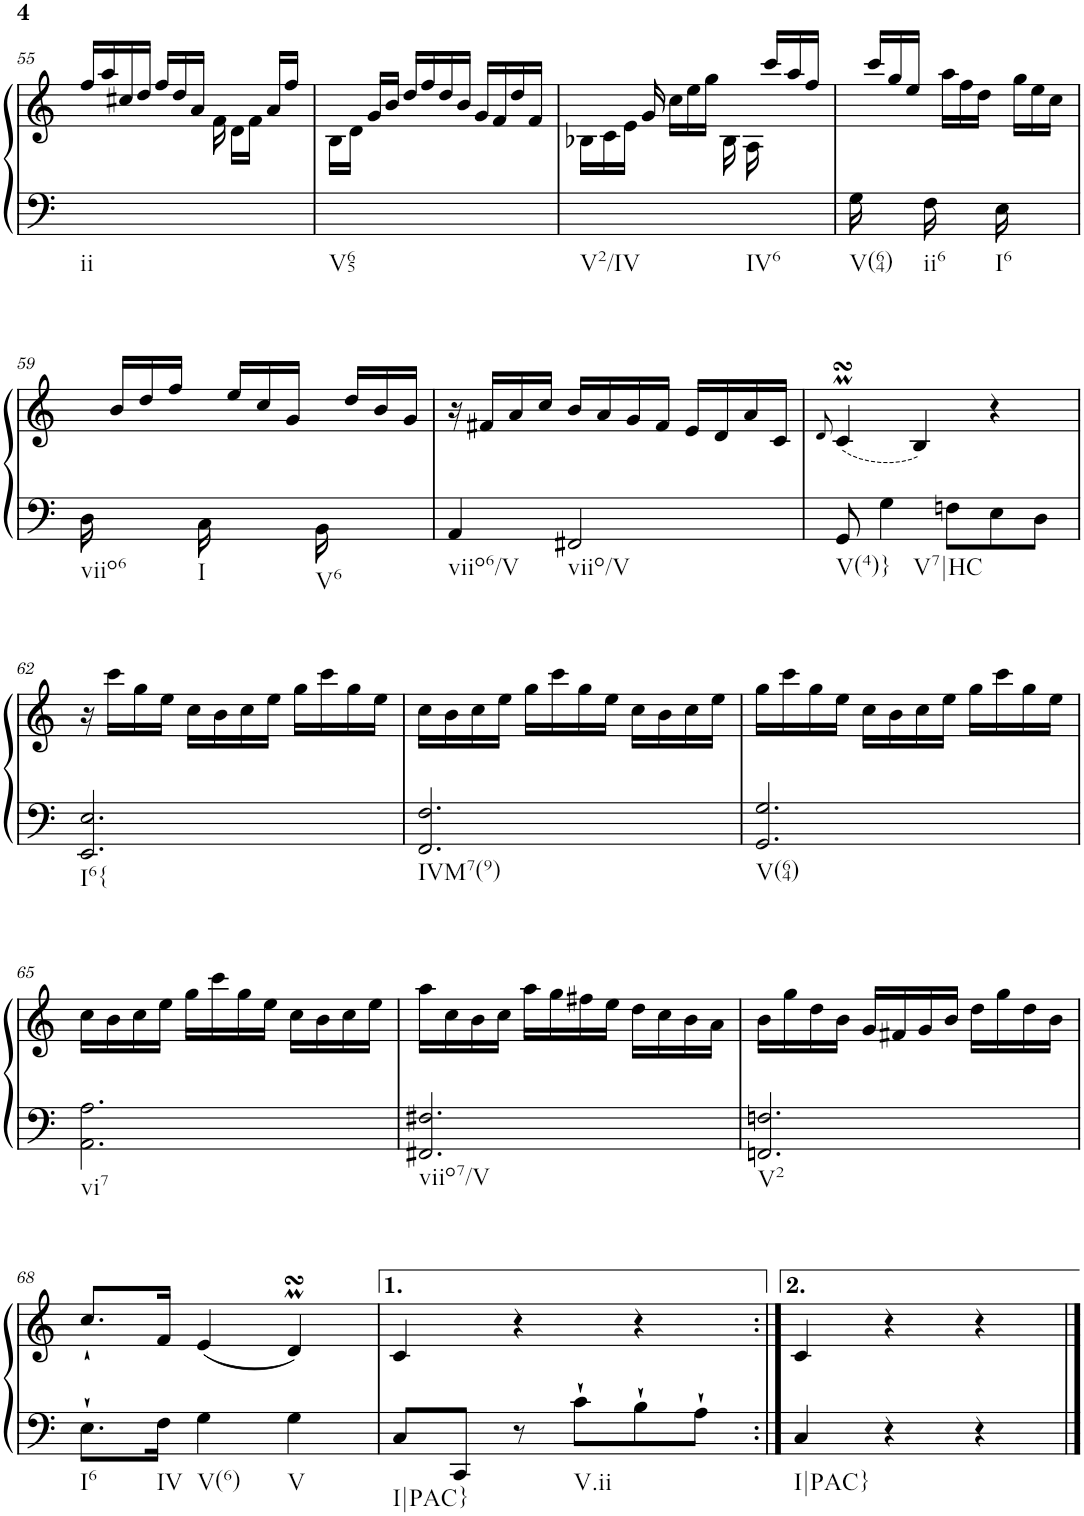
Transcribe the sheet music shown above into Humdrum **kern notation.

**kern	**kern
*part1	*part1
*staff2	*staff1
*I"Harpsichord	*
*I'Hch.	*
!!LO:PB:g=z
*clefF4	*clefG2
*k[]	*k[]
*M3/4	*M3/4
=55	=55
!LO:TX:b:t=ii	!
2.ryy	16ff/LL
.	16aa/
.	16cc#X/
.	16dd/JJ
.	16ff/LL
.	16dd/
.	16a/JJ
.	16f\
.	16d\LL
.	16f\JJ
.	16a/LL
.	16ff/JJ
=56	=56
!LO:TX:b:t=V65	!
2.ryy	16B\LL
.	16d\JJ
.	16g/LL
.	16b/JJ
.	16dd/LL
.	16ff/
.	16dd/
.	16b/JJ
.	16g/LL
.	16f/
.	16dd/
.	16f/JJ
=57	=57
!LO:TX:b:t=V2/IV	!
!LO:TX:b:t=IV6	!
2.ryy	16B-X\LL
.	16c\
.	16e\JJ
.	16g/
.	16cc\LL
.	16ee\
.	16gg\JJ
.	16B-\
.	16A\
.	16ccc/LL
.	16aa/
.	16ff/JJ
=58	=58
*^	*
!LO:TX:b:t=V(64)	!	!
!LO:TX:b:t=ii6	!	!
!LO:TX:b:t=I6	!	!
16G\	2.ryy	16ryy
8.ryy	.	16ccc/LL
.	.	16gg/
.	.	16ee/JJ
16F\	.	16ryy
8.ryy	.	16aa\LL
.	.	16ff\
.	.	16dd\JJ
16E\	.	16ryy
8.ryy	.	16gg\LL
.	.	16ee\
.	.	16cc\JJ
!!LO:LB:g=z
=59	=59	=59
!LO:TX:b:t=viio6	!	!
!LO:TX:b:t=I	!	!
!LO:TX:b:t=V6	!	!
16D\	2.ryy	16ryy
8.ryy	.	16b/LL
.	.	16dd/
.	.	16ff/JJ
16C\	.	16ryy
8.ryy	.	16ee/LL
.	.	16cc/
.	.	16g/JJ
16BB\	.	16ryy
8.ryy	.	16dd/LL
.	.	16b/
.	.	16g/JJ
*v	*v	*
=60	=60
!LO:TX:b:t=viio6/V	!
4AA/	16r
.	16f#X/LL
.	16a/
.	16cc/JJ
!LO:TX:b:t=viio/V	!
2FF#X/	16b/LL
.	16a/
.	16g/
.	16f#/JJ
.	16e/LL
.	16d/
.	16a/
.	16c/JJ
=61	=61
.	8qd/
!LO:TX:b:t=V(4)}	!
8GG/	(<4cMsSSs/
!LO:TX:b:t=V7|HC	!
4G\	.
.	4B/)
8Fn\L	.
8E\	4r
8D\J	.
!!LO:LB:g=z
=62	=62
!LO:TX:b:t=I6{	!
2.EE/ 2.E/	16r
.	16ccc\LL
.	16gg\
.	16ee\JJ
.	16cc\LL
.	16b\
.	16cc\
.	16ee\JJ
.	16gg\LL
.	16ccc\
.	16gg\
.	16ee\JJ
=63	=63
!LO:TX:b:t=IVM7(9)	!
2.FF/ 2.F/	16cc\LL
.	16b\
.	16cc\
.	16ee\JJ
.	16gg\LL
.	16ccc\
.	16gg\
.	16ee\JJ
.	16cc\LL
.	16b\
.	16cc\
.	16ee\JJ
=64	=64
!LO:TX:b:t=V(64)	!
2.GG/ 2.G/	16gg\LL
.	16ccc\
.	16gg\
.	16ee\JJ
.	16cc\LL
.	16b\
.	16cc\
.	16ee\JJ
.	16gg\LL
.	16ccc\
.	16gg\
.	16ee\JJ
!!LO:LB:g=z
=65	=65
!LO:TX:b:t=vi7	!
2.AA\ 2.A\	16cc\LL
.	16b\
.	16cc\
.	16ee\JJ
.	16gg\LL
.	16ccc\
.	16gg\
.	16ee\JJ
.	16cc\LL
.	16b\
.	16cc\
.	16ee\JJ
=66	=66
!LO:TX:b:t=viio7/V	!
2.FF#X/ 2.F#X/	16aa\LL
.	16cc\
.	16b\
.	16cc\JJ
.	16aa\LL
.	16gg\
.	16ff#X\
.	16ee\JJ
.	16dd\LL
.	16cc\
.	16b\
.	16a\JJ
=67	=67
!LO:TX:b:t=V2	!
2.FFn/ 2.Fn/	16b\LL
.	16gg\
.	16dd\
.	16b\JJ
.	16g/LL
.	16f#X/
.	16g/
.	16b/JJ
.	16dd\LL
.	16gg\
.	16dd\
.	16b\JJ
!!LO:LB:g=z
=68	=68
!LO:TX:b:t=I6	!
8.E`\L	8.cc`/L
!LO:TX:b:t=IV	!
16F\Jk	16f/Jk
!LO:TX:b:t=V(6)	!
4G\	(<4e/
!LO:TX:b:t=V	!
4G\	4dMsSSS/)
=69	=69
!LO:TX:b:t=I|PAC}	!
8C/L	4c/
8CC/J	.
8r	4r
!LO:TX:b:t=V.ii	!
8c`\L	.
8B`\	4r
8A`\J	.
=69X2:|!	=69X2:|!
!LO:TX:b:t=I|PAC}	!
4C/	4c/
4r	4r
4r	4r
==	==
*-	*-
